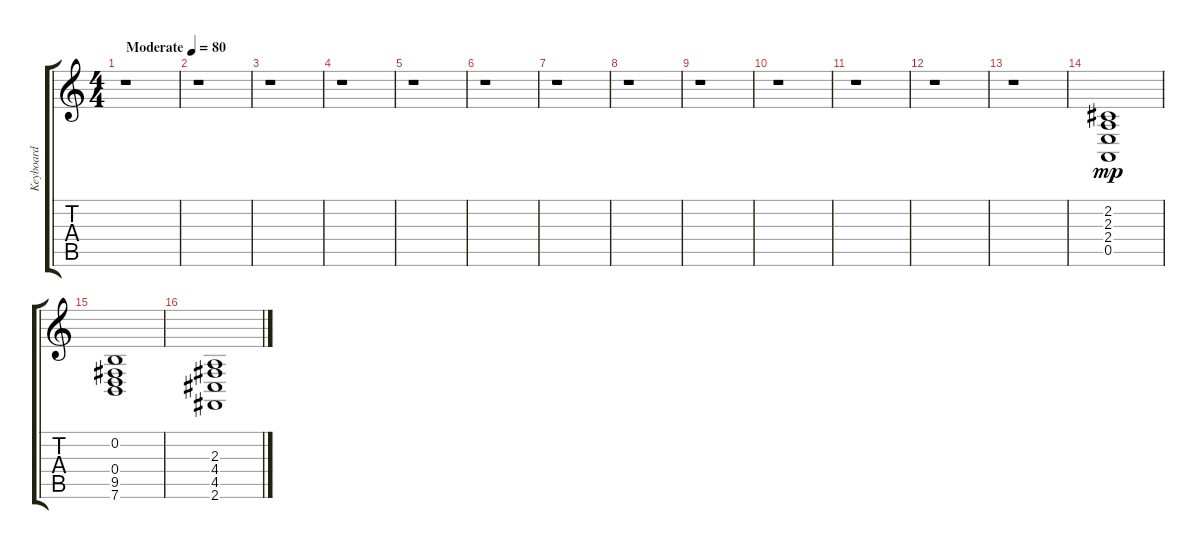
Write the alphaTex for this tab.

\track ("Keyboard" "Keyboard") {instrument stringensemble2}
\staff {score tabs}
\tuning (E4 B3 G3 D3 A2 E2) {hide}
\ts (4 4)
\tempo (80 "Moderate")
\clef g2
\ks c
r.1{dy mp instrument stringensemble2} |
r.1 |
r.1 |
r.1 |
r.1 |
r.1 |
r.1 |
r.1 |
r.1 |
r.1 |
r.1 |
r.1 |
r.1 |
(2.2 2.3 2.4 0.5).1 |
(0.2 0.4 9.5 7.6).1 |
(2.3 4.4 4.5 2.6).1
